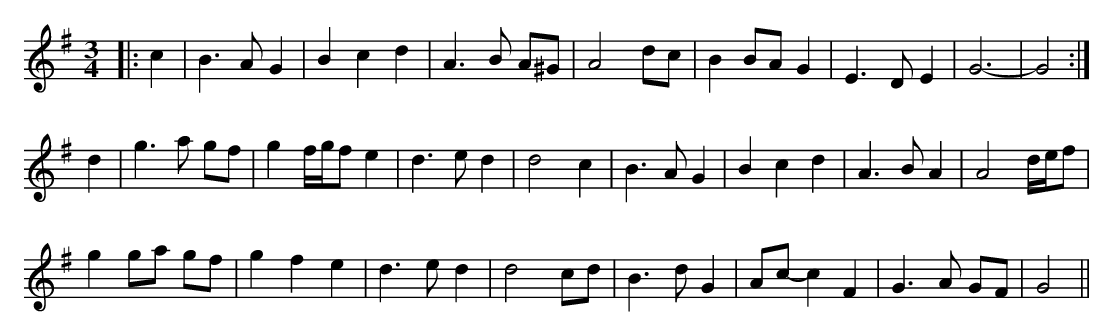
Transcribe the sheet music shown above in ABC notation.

X:1
M:3/4
K:G
|:c2|B3 A G2|B2 c2 d2|A3 B A^G|A4 dc|B2 BA G2|E3 D E2|G6-|G4:|
d2|g3 a gf|g2 f/g/f e2|d3 e d2|d4 c2|B3 A G2|B2 c2 d2|A3 B A2|A4 d/e/f|
g2 ga gf|g2 f2 e2|d3 e d2|d4 cd|B3 d G2|Ac- c2 F2|G3 A GF|G4||
